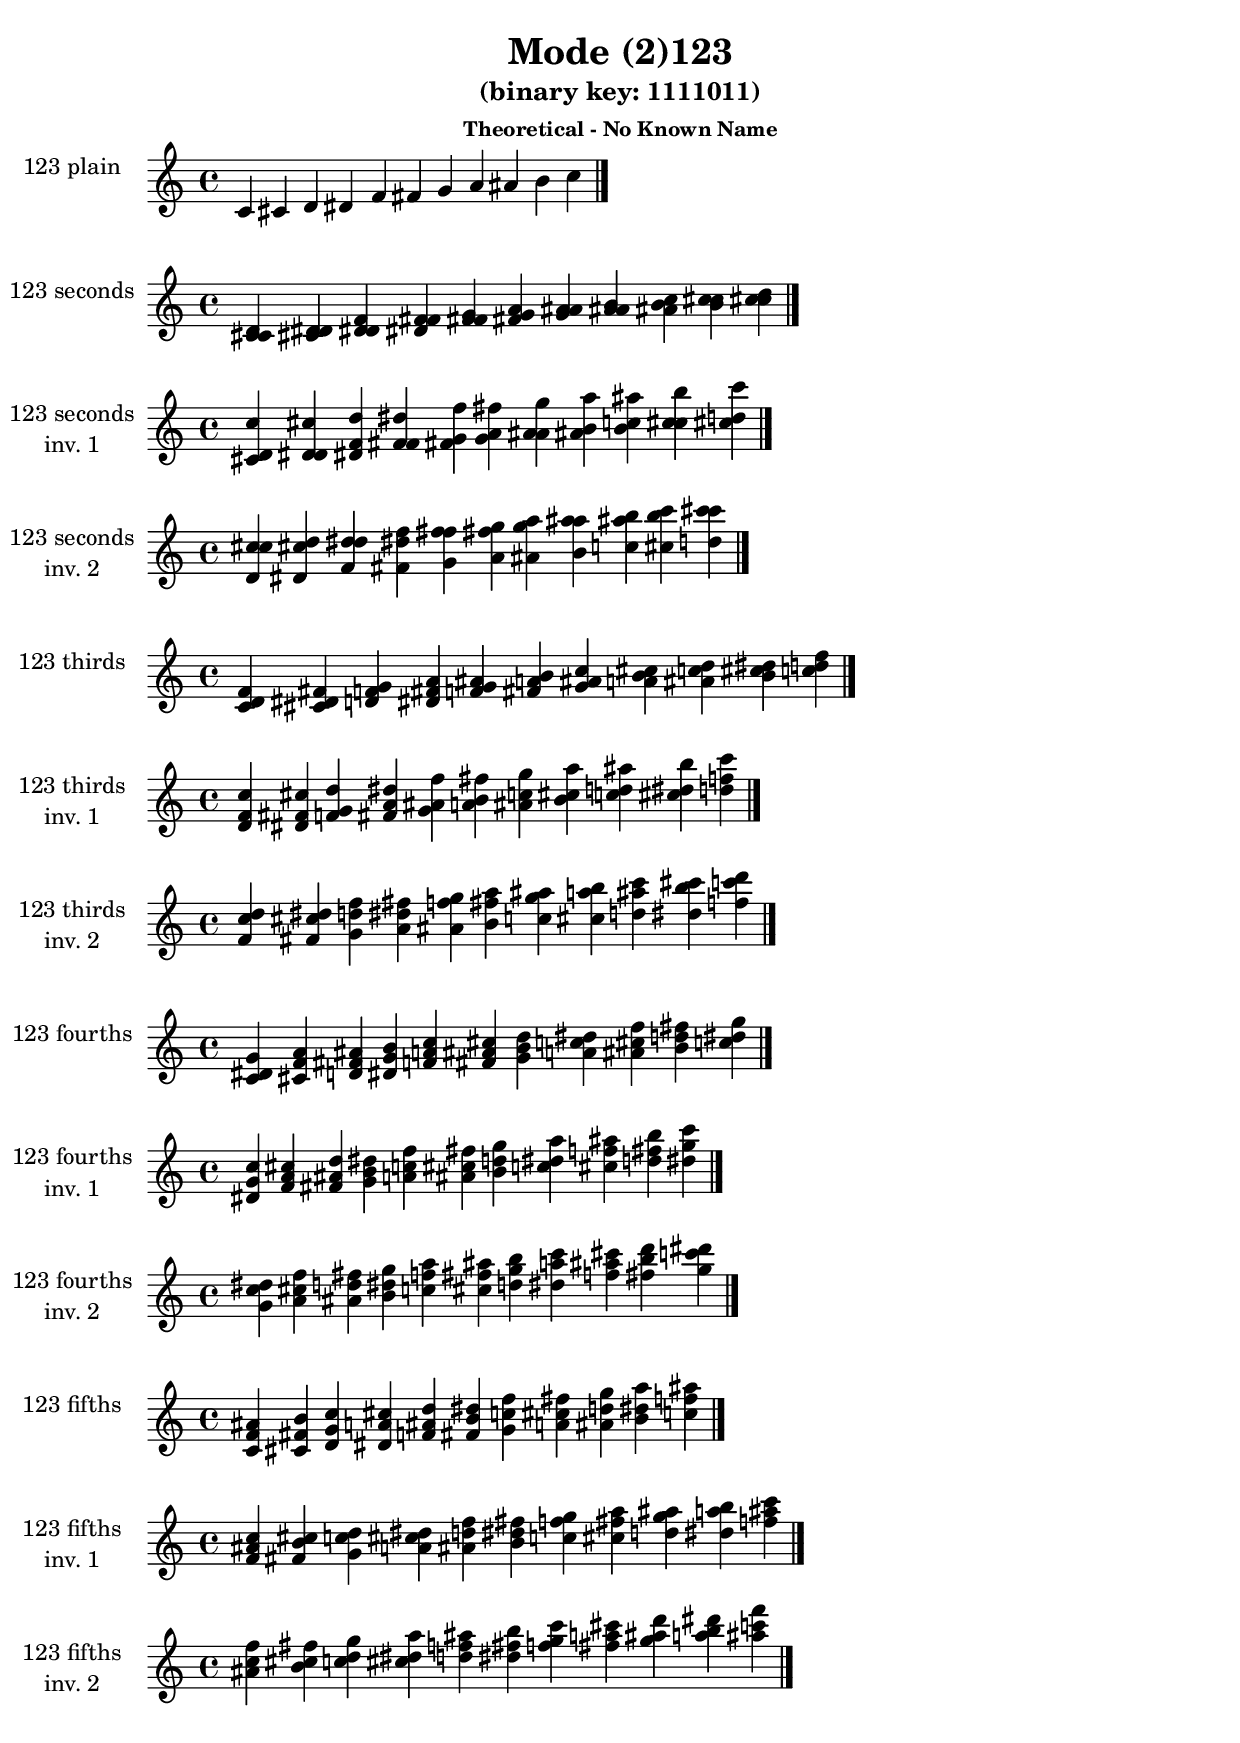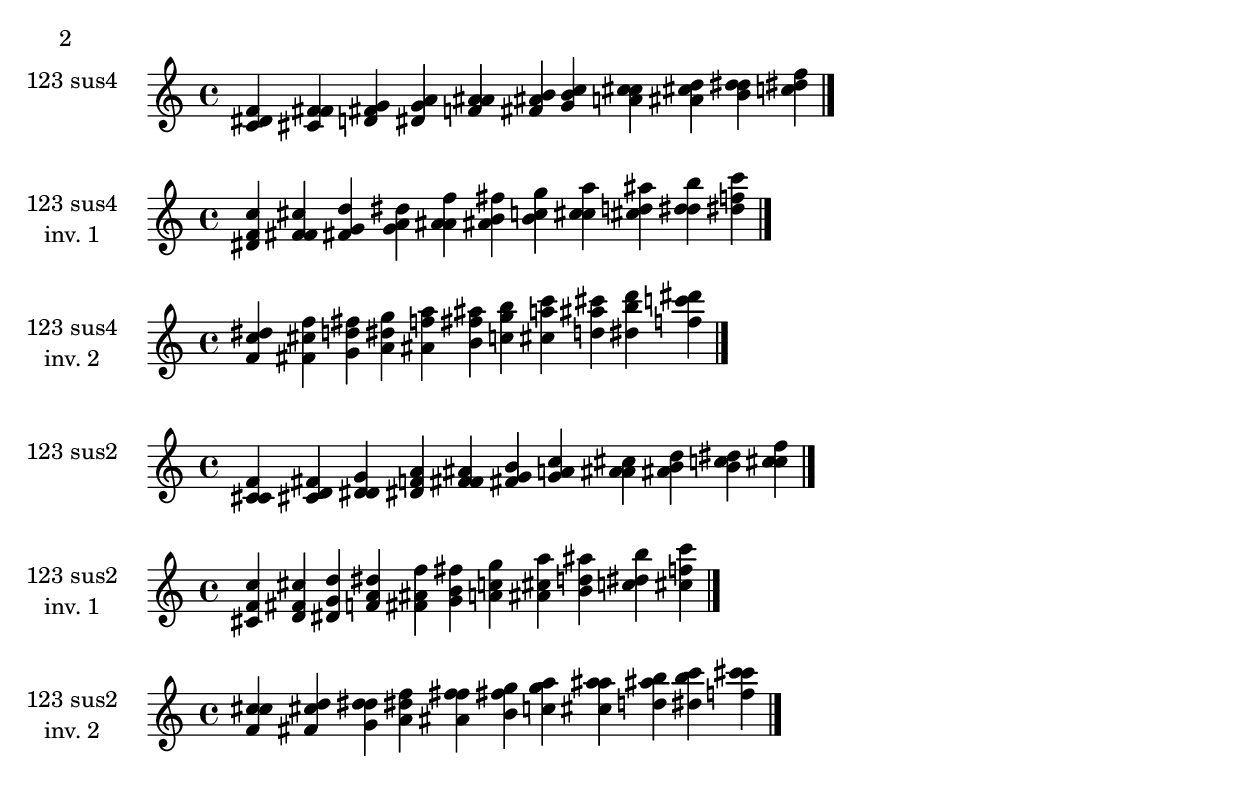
\version "2.19.0"

\header {
  title = "Mode (2)123"
  subtitle = "(binary key: 1111011)"
  subsubtitle =  \markup { \left-align \column {
      "Theoretical - No Known Name"
    }
  }
 %% Remove default LilyPond tagline
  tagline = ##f
}

\paper {
  #(set-paper-size "a4")
}

global = {
  \key c \major
  \time 4/4
  \tempo 4=100
}

\book {
  \score {
    \new Staff \with {
      instrumentName =  \markup { \column {
         \hcenter-in #14 \line { 123 plain }
         \hcenter-in #14 \line {  } } }
      midiInstrument = "oboe"
    } { \accidentalStyle "default"
        \cadenzaOn c' cis' d' dis' f' fis' g' a' ais' b' c''  \cadenzaOff \bar "|." }
    \layout { }
  }
  \score {
    \new Staff \with {
      instrumentName =  \markup { \column {
         \hcenter-in #14 \line { 123 seconds }
         \hcenter-in #14 \line {  } } }
      midiInstrument = "oboe"
    } { \accidentalStyle "default"
        \cadenzaOn <c' cis' d'> <cis' d' dis'> <d' dis' f'> <dis' f' fis'> <f' fis' g'> <fis' g' a'> <g' a' ais'> <a' ais' b'> <ais' b' c''> <b' c'' cis''> <c'' cis'' d''>  \cadenzaOff \bar "|." }
    \layout { }
  }
  \score {
    \new Staff \with {
      instrumentName =  \markup { \column {
         \hcenter-in #14 \line { 123 seconds }
         \hcenter-in #14 \line { inv. 1 } } }
      midiInstrument = "oboe"
    } { \accidentalStyle "default"
        \cadenzaOn <cis' d' c''> <d' dis' cis''> <dis' f' d''> <f' fis' dis''> <fis' g' f''> <g' a' fis''> <a' ais' g''> <ais' b' a''> <b' c'' ais''> <c'' cis'' b''> <cis'' d'' c'''>  \cadenzaOff \bar "|." }
    \layout { }
  }
  \score {
    \new Staff \with {
      instrumentName =  \markup { \column {
         \hcenter-in #14 \line { 123 seconds }
         \hcenter-in #14 \line { inv. 2 } } }
      midiInstrument = "oboe"
    } { \accidentalStyle "default"
        \cadenzaOn <d' c'' cis''> <dis' cis'' d''> <f' d'' dis''> <fis' dis'' f''> <g' f'' fis''> <a' fis'' g''> <ais' g'' a''> <b' a'' ais''> <c'' ais'' b''> <cis'' b'' c'''> <d'' c''' cis'''>  \cadenzaOff \bar "|." }
    \layout { }
  }
  \score {
    \new Staff \with {
      instrumentName =  \markup { \column {
         \hcenter-in #14 \line { 123 thirds }
         \hcenter-in #14 \line {  } } }
      midiInstrument = "oboe"
    } { \accidentalStyle "default"
        \cadenzaOn <c' d' f'> <cis' dis' fis'> <d' f' g'> <dis' fis' a'> <f' g' ais'> <fis' a' b'> <g' ais' c''> <a' b' cis''> <ais' c'' d''> <b' cis'' dis''> <c'' d'' f''>  \cadenzaOff \bar "|." }
    \layout { }
  }
  \score {
    \new Staff \with {
      instrumentName =  \markup { \column {
         \hcenter-in #14 \line { 123 thirds }
         \hcenter-in #14 \line { inv. 1 } } }
      midiInstrument = "oboe"
    } { \accidentalStyle "default"
        \cadenzaOn <d' f' c''> <dis' fis' cis''> <f' g' d''> <fis' a' dis''> <g' ais' f''> <a' b' fis''> <ais' c'' g''> <b' cis'' a''> <c'' d'' ais''> <cis'' dis'' b''> <d'' f'' c'''>  \cadenzaOff \bar "|." }
    \layout { }
  }
  \score {
    \new Staff \with {
      instrumentName =  \markup { \column {
         \hcenter-in #14 \line { 123 thirds }
         \hcenter-in #14 \line { inv. 2 } } }
      midiInstrument = "oboe"
    } { \accidentalStyle "default"
        \cadenzaOn <f' c'' d''> <fis' cis'' dis''> <g' d'' f''> <a' dis'' fis''> <ais' f'' g''> <b' fis'' a''> <c'' g'' ais''> <cis'' a'' b''> <d'' ais'' c'''> <dis'' b'' cis'''> <f'' c''' d'''>  \cadenzaOff \bar "|." }
    \layout { }
  }
  \score {
    \new Staff \with {
      instrumentName =  \markup { \column {
         \hcenter-in #14 \line { 123 fourths }
         \hcenter-in #14 \line {  } } }
      midiInstrument = "oboe"
    } { \accidentalStyle "default"
        \cadenzaOn <c' dis' g'> <cis' f' a'> <d' fis' ais'> <dis' g' b'> <f' a' c''> <fis' ais' cis''> <g' b' d''> <a' c'' dis''> <ais' cis'' f''> <b' d'' fis''> <c'' dis'' g''>  \cadenzaOff \bar "|." }
    \layout { }
  }
  \score {
    \new Staff \with {
      instrumentName =  \markup { \column {
         \hcenter-in #14 \line { 123 fourths }
         \hcenter-in #14 \line { inv. 1 } } }
      midiInstrument = "oboe"
    } { \accidentalStyle "default"
        \cadenzaOn <dis' g' c''> <f' a' cis''> <fis' ais' d''> <g' b' dis''> <a' c'' f''> <ais' cis'' fis''> <b' d'' g''> <c'' dis'' a''> <cis'' f'' ais''> <d'' fis'' b''> <dis'' g'' c'''>  \cadenzaOff \bar "|." }
    \layout { }
  }
  \score {
    \new Staff \with {
      instrumentName =  \markup { \column {
         \hcenter-in #14 \line { 123 fourths }
         \hcenter-in #14 \line { inv. 2 } } }
      midiInstrument = "oboe"
    } { \accidentalStyle "default"
        \cadenzaOn <g' c'' dis''> <a' cis'' f''> <ais' d'' fis''> <b' dis'' g''> <c'' f'' a''> <cis'' fis'' ais''> <d'' g'' b''> <dis'' a'' c'''> <f'' ais'' cis'''> <fis'' b'' d'''> <g'' c''' dis'''>  \cadenzaOff \bar "|." }
    \layout { }
  }
  \score {
    \new Staff \with {
      instrumentName =  \markup { \column {
         \hcenter-in #14 \line { 123 fifths }
         \hcenter-in #14 \line {  } } }
      midiInstrument = "oboe"
    } { \accidentalStyle "default"
        \cadenzaOn <c' f' ais'> <cis' fis' b'> <d' g' c''> <dis' a' cis''> <f' ais' d''> <fis' b' dis''> <g' c'' f''> <a' cis'' fis''> <ais' d'' g''> <b' dis'' a''> <c'' f'' ais''>  \cadenzaOff \bar "|." }
    \layout { }
  }
  \score {
    \new Staff \with {
      instrumentName =  \markup { \column {
         \hcenter-in #14 \line { 123 fifths }
         \hcenter-in #14 \line { inv. 1 } } }
      midiInstrument = "oboe"
    } { \accidentalStyle "default"
        \cadenzaOn <f' ais' c''> <fis' b' cis''> <g' c'' d''> <a' cis'' dis''> <ais' d'' f''> <b' dis'' fis''> <c'' f'' g''> <cis'' fis'' a''> <d'' g'' ais''> <dis'' a'' b''> <f'' ais'' c'''>  \cadenzaOff \bar "|." }
    \layout { }
  }
  \score {
    \new Staff \with {
      instrumentName =  \markup { \column {
         \hcenter-in #14 \line { 123 fifths }
         \hcenter-in #14 \line { inv. 2 } } }
      midiInstrument = "oboe"
    } { \accidentalStyle "default"
        \cadenzaOn <ais' c'' f''> <b' cis'' fis''> <c'' d'' g''> <cis'' dis'' a''> <d'' f'' ais''> <dis'' fis'' b''> <f'' g'' c'''> <fis'' a'' cis'''> <g'' ais'' d'''> <a'' b'' dis'''> <ais'' c''' f'''>  \cadenzaOff \bar "|." }
    \layout { }
  }
  \score {
    \new Staff \with {
      instrumentName =  \markup { \column {
         \hcenter-in #14 \line { 123 sus4 }
         \hcenter-in #14 \line {  } } }
      midiInstrument = "oboe"
    } { \accidentalStyle "default"
        \cadenzaOn <c' dis' f'> <cis' f' fis'> <d' fis' g'> <dis' g' a'> <f' a' ais'> <fis' ais' b'> <g' b' c''> <a' c'' cis''> <ais' cis'' d''> <b' d'' dis''> <c'' dis'' f''>  \cadenzaOff \bar "|." }
    \layout { }
  }
  \score {
    \new Staff \with {
      instrumentName =  \markup { \column {
         \hcenter-in #14 \line { 123 sus4 }
         \hcenter-in #14 \line { inv. 1 } } }
      midiInstrument = "oboe"
    } { \accidentalStyle "default"
        \cadenzaOn <dis' f' c''> <f' fis' cis''> <fis' g' d''> <g' a' dis''> <a' ais' f''> <ais' b' fis''> <b' c'' g''> <c'' cis'' a''> <cis'' d'' ais''> <d'' dis'' b''> <dis'' f'' c'''>  \cadenzaOff \bar "|." }
    \layout { }
  }
  \score {
    \new Staff \with {
      instrumentName =  \markup { \column {
         \hcenter-in #14 \line { 123 sus4 }
         \hcenter-in #14 \line { inv. 2 } } }
      midiInstrument = "oboe"
    } { \accidentalStyle "default"
        \cadenzaOn <f' c'' dis''> <fis' cis'' f''> <g' d'' fis''> <a' dis'' g''> <ais' f'' a''> <b' fis'' ais''> <c'' g'' b''> <cis'' a'' c'''> <d'' ais'' cis'''> <dis'' b'' d'''> <f'' c''' dis'''>  \cadenzaOff \bar "|." }
    \layout { }
  }
  \score {
    \new Staff \with {
      instrumentName =  \markup { \column {
         \hcenter-in #14 \line { 123 sus2 }
         \hcenter-in #14 \line {  } } }
      midiInstrument = "oboe"
    } { \accidentalStyle "default"
        \cadenzaOn <c' cis' f'> <cis' d' fis'> <d' dis' g'> <dis' f' a'> <f' fis' ais'> <fis' g' b'> <g' a' c''> <a' ais' cis''> <ais' b' d''> <b' c'' dis''> <c'' cis'' f''>  \cadenzaOff \bar "|." }
    \layout { }
  }
  \score {
    \new Staff \with {
      instrumentName =  \markup { \column {
         \hcenter-in #14 \line { 123 sus2 }
         \hcenter-in #14 \line { inv. 1 } } }
      midiInstrument = "oboe"
    } { \accidentalStyle "default"
        \cadenzaOn <cis' f' c''> <d' fis' cis''> <dis' g' d''> <f' a' dis''> <fis' ais' f''> <g' b' fis''> <a' c'' g''> <ais' cis'' a''> <b' d'' ais''> <c'' dis'' b''> <cis'' f'' c'''>  \cadenzaOff \bar "|." }
    \layout { }
  }
  \score {
    \new Staff \with {
      instrumentName =  \markup { \column {
         \hcenter-in #14 \line { 123 sus2 }
         \hcenter-in #14 \line { inv. 2 } } }
      midiInstrument = "oboe"
    } { \accidentalStyle "default"
        \cadenzaOn <f' c'' cis''> <fis' cis'' d''> <g' d'' dis''> <a' dis'' f''> <ais' f'' fis''> <b' fis'' g''> <c'' g'' a''> <cis'' a'' ais''> <d'' ais'' b''> <dis'' b'' c'''> <f'' c''' cis'''>  \cadenzaOff \bar "|." }
    \layout { }
  }
}

\book {
  \bookOutputSuffix "plain_"
  \score {
    \new Staff \with {
      instrumentName =  \markup { \column {
         \hcenter-in #14 \line { 123 plain }
         \hcenter-in #14 \line {  } } }
      midiInstrument = "oboe"
    } { \accidentalStyle "default"
        \cadenzaOn c' cis' d' dis' f' fis' g' a' ais' b' c''  \cadenzaOff \bar "|." }
    \midi { }
  }
}
\book {
  \bookOutputSuffix "seconds_"
  \score {
    \new Staff \with {
      instrumentName =  \markup { \column {
         \hcenter-in #14 \line { 123 seconds }
         \hcenter-in #14 \line {  } } }
      midiInstrument = "oboe"
    } { \accidentalStyle "default"
        \cadenzaOn <c' cis' d'> <cis' d' dis'> <d' dis' f'> <dis' f' fis'> <f' fis' g'> <fis' g' a'> <g' a' ais'> <a' ais' b'> <ais' b' c''> <b' c'' cis''> <c'' cis'' d''>  \cadenzaOff \bar "|." }
    \midi { }
  }
}
\book {
  \bookOutputSuffix "seconds_inv. 1"
  \score {
    \new Staff \with {
      instrumentName =  \markup { \column {
         \hcenter-in #14 \line { 123 seconds }
         \hcenter-in #14 \line { inv. 1 } } }
      midiInstrument = "oboe"
    } { \accidentalStyle "default"
        \cadenzaOn <cis' d' c''> <d' dis' cis''> <dis' f' d''> <f' fis' dis''> <fis' g' f''> <g' a' fis''> <a' ais' g''> <ais' b' a''> <b' c'' ais''> <c'' cis'' b''> <cis'' d'' c'''>  \cadenzaOff \bar "|." }
    \midi { }
  }
}
\book {
  \bookOutputSuffix "seconds_inv. 2"
  \score {
    \new Staff \with {
      instrumentName =  \markup { \column {
         \hcenter-in #14 \line { 123 seconds }
         \hcenter-in #14 \line { inv. 2 } } }
      midiInstrument = "oboe"
    } { \accidentalStyle "default"
        \cadenzaOn <d' c'' cis''> <dis' cis'' d''> <f' d'' dis''> <fis' dis'' f''> <g' f'' fis''> <a' fis'' g''> <ais' g'' a''> <b' a'' ais''> <c'' ais'' b''> <cis'' b'' c'''> <d'' c''' cis'''>  \cadenzaOff \bar "|." }
    \midi { }
  }
}
\book {
  \bookOutputSuffix "thirds_"
  \score {
    \new Staff \with {
      instrumentName =  \markup { \column {
         \hcenter-in #14 \line { 123 thirds }
         \hcenter-in #14 \line {  } } }
      midiInstrument = "oboe"
    } { \accidentalStyle "default"
        \cadenzaOn <c' d' f'> <cis' dis' fis'> <d' f' g'> <dis' fis' a'> <f' g' ais'> <fis' a' b'> <g' ais' c''> <a' b' cis''> <ais' c'' d''> <b' cis'' dis''> <c'' d'' f''>  \cadenzaOff \bar "|." }
    \midi { }
  }
}
\book {
  \bookOutputSuffix "thirds_inv. 1"
  \score {
    \new Staff \with {
      instrumentName =  \markup { \column {
         \hcenter-in #14 \line { 123 thirds }
         \hcenter-in #14 \line { inv. 1 } } }
      midiInstrument = "oboe"
    } { \accidentalStyle "default"
        \cadenzaOn <d' f' c''> <dis' fis' cis''> <f' g' d''> <fis' a' dis''> <g' ais' f''> <a' b' fis''> <ais' c'' g''> <b' cis'' a''> <c'' d'' ais''> <cis'' dis'' b''> <d'' f'' c'''>  \cadenzaOff \bar "|." }
    \midi { }
  }
}
\book {
  \bookOutputSuffix "thirds_inv. 2"
  \score {
    \new Staff \with {
      instrumentName =  \markup { \column {
         \hcenter-in #14 \line { 123 thirds }
         \hcenter-in #14 \line { inv. 2 } } }
      midiInstrument = "oboe"
    } { \accidentalStyle "default"
        \cadenzaOn <f' c'' d''> <fis' cis'' dis''> <g' d'' f''> <a' dis'' fis''> <ais' f'' g''> <b' fis'' a''> <c'' g'' ais''> <cis'' a'' b''> <d'' ais'' c'''> <dis'' b'' cis'''> <f'' c''' d'''>  \cadenzaOff \bar "|." }
    \midi { }
  }
}
\book {
  \bookOutputSuffix "fourths_"
  \score {
    \new Staff \with {
      instrumentName =  \markup { \column {
         \hcenter-in #14 \line { 123 fourths }
         \hcenter-in #14 \line {  } } }
      midiInstrument = "oboe"
    } { \accidentalStyle "default"
        \cadenzaOn <c' dis' g'> <cis' f' a'> <d' fis' ais'> <dis' g' b'> <f' a' c''> <fis' ais' cis''> <g' b' d''> <a' c'' dis''> <ais' cis'' f''> <b' d'' fis''> <c'' dis'' g''>  \cadenzaOff \bar "|." }
    \midi { }
  }
}
\book {
  \bookOutputSuffix "fourths_inv. 1"
  \score {
    \new Staff \with {
      instrumentName =  \markup { \column {
         \hcenter-in #14 \line { 123 fourths }
         \hcenter-in #14 \line { inv. 1 } } }
      midiInstrument = "oboe"
    } { \accidentalStyle "default"
        \cadenzaOn <dis' g' c''> <f' a' cis''> <fis' ais' d''> <g' b' dis''> <a' c'' f''> <ais' cis'' fis''> <b' d'' g''> <c'' dis'' a''> <cis'' f'' ais''> <d'' fis'' b''> <dis'' g'' c'''>  \cadenzaOff \bar "|." }
    \midi { }
  }
}
\book {
  \bookOutputSuffix "fourths_inv. 2"
  \score {
    \new Staff \with {
      instrumentName =  \markup { \column {
         \hcenter-in #14 \line { 123 fourths }
         \hcenter-in #14 \line { inv. 2 } } }
      midiInstrument = "oboe"
    } { \accidentalStyle "default"
        \cadenzaOn <g' c'' dis''> <a' cis'' f''> <ais' d'' fis''> <b' dis'' g''> <c'' f'' a''> <cis'' fis'' ais''> <d'' g'' b''> <dis'' a'' c'''> <f'' ais'' cis'''> <fis'' b'' d'''> <g'' c''' dis'''>  \cadenzaOff \bar "|." }
    \midi { }
  }
}
\book {
  \bookOutputSuffix "fifths_"
  \score {
    \new Staff \with {
      instrumentName =  \markup { \column {
         \hcenter-in #14 \line { 123 fifths }
         \hcenter-in #14 \line {  } } }
      midiInstrument = "oboe"
    } { \accidentalStyle "default"
        \cadenzaOn <c' f' ais'> <cis' fis' b'> <d' g' c''> <dis' a' cis''> <f' ais' d''> <fis' b' dis''> <g' c'' f''> <a' cis'' fis''> <ais' d'' g''> <b' dis'' a''> <c'' f'' ais''>  \cadenzaOff \bar "|." }
    \midi { }
  }
}
\book {
  \bookOutputSuffix "fifths_inv. 1"
  \score {
    \new Staff \with {
      instrumentName =  \markup { \column {
         \hcenter-in #14 \line { 123 fifths }
         \hcenter-in #14 \line { inv. 1 } } }
      midiInstrument = "oboe"
    } { \accidentalStyle "default"
        \cadenzaOn <f' ais' c''> <fis' b' cis''> <g' c'' d''> <a' cis'' dis''> <ais' d'' f''> <b' dis'' fis''> <c'' f'' g''> <cis'' fis'' a''> <d'' g'' ais''> <dis'' a'' b''> <f'' ais'' c'''>  \cadenzaOff \bar "|." }
    \midi { }
  }
}
\book {
  \bookOutputSuffix "fifths_inv. 2"
  \score {
    \new Staff \with {
      instrumentName =  \markup { \column {
         \hcenter-in #14 \line { 123 fifths }
         \hcenter-in #14 \line { inv. 2 } } }
      midiInstrument = "oboe"
    } { \accidentalStyle "default"
        \cadenzaOn <ais' c'' f''> <b' cis'' fis''> <c'' d'' g''> <cis'' dis'' a''> <d'' f'' ais''> <dis'' fis'' b''> <f'' g'' c'''> <fis'' a'' cis'''> <g'' ais'' d'''> <a'' b'' dis'''> <ais'' c''' f'''>  \cadenzaOff \bar "|." }
    \midi { }
  }
}
\book {
  \bookOutputSuffix "sus4_"
  \score {
    \new Staff \with {
      instrumentName =  \markup { \column {
         \hcenter-in #14 \line { 123 sus4 }
         \hcenter-in #14 \line {  } } }
      midiInstrument = "oboe"
    } { \accidentalStyle "default"
        \cadenzaOn <c' dis' f'> <cis' f' fis'> <d' fis' g'> <dis' g' a'> <f' a' ais'> <fis' ais' b'> <g' b' c''> <a' c'' cis''> <ais' cis'' d''> <b' d'' dis''> <c'' dis'' f''>  \cadenzaOff \bar "|." }
    \midi { }
  }
}
\book {
  \bookOutputSuffix "sus4_inv. 1"
  \score {
    \new Staff \with {
      instrumentName =  \markup { \column {
         \hcenter-in #14 \line { 123 sus4 }
         \hcenter-in #14 \line { inv. 1 } } }
      midiInstrument = "oboe"
    } { \accidentalStyle "default"
        \cadenzaOn <dis' f' c''> <f' fis' cis''> <fis' g' d''> <g' a' dis''> <a' ais' f''> <ais' b' fis''> <b' c'' g''> <c'' cis'' a''> <cis'' d'' ais''> <d'' dis'' b''> <dis'' f'' c'''>  \cadenzaOff \bar "|." }
    \midi { }
  }
}
\book {
  \bookOutputSuffix "sus4_inv. 2"
  \score {
    \new Staff \with {
      instrumentName =  \markup { \column {
         \hcenter-in #14 \line { 123 sus4 }
         \hcenter-in #14 \line { inv. 2 } } }
      midiInstrument = "oboe"
    } { \accidentalStyle "default"
        \cadenzaOn <f' c'' dis''> <fis' cis'' f''> <g' d'' fis''> <a' dis'' g''> <ais' f'' a''> <b' fis'' ais''> <c'' g'' b''> <cis'' a'' c'''> <d'' ais'' cis'''> <dis'' b'' d'''> <f'' c''' dis'''>  \cadenzaOff \bar "|." }
    \midi { }
  }
}
\book {
  \bookOutputSuffix "sus2_"
  \score {
    \new Staff \with {
      instrumentName =  \markup { \column {
         \hcenter-in #14 \line { 123 sus2 }
         \hcenter-in #14 \line {  } } }
      midiInstrument = "oboe"
    } { \accidentalStyle "default"
        \cadenzaOn <c' cis' f'> <cis' d' fis'> <d' dis' g'> <dis' f' a'> <f' fis' ais'> <fis' g' b'> <g' a' c''> <a' ais' cis''> <ais' b' d''> <b' c'' dis''> <c'' cis'' f''>  \cadenzaOff \bar "|." }
    \midi { }
  }
}
\book {
  \bookOutputSuffix "sus2_inv. 1"
  \score {
    \new Staff \with {
      instrumentName =  \markup { \column {
         \hcenter-in #14 \line { 123 sus2 }
         \hcenter-in #14 \line { inv. 1 } } }
      midiInstrument = "oboe"
    } { \accidentalStyle "default"
        \cadenzaOn <cis' f' c''> <d' fis' cis''> <dis' g' d''> <f' a' dis''> <fis' ais' f''> <g' b' fis''> <a' c'' g''> <ais' cis'' a''> <b' d'' ais''> <c'' dis'' b''> <cis'' f'' c'''>  \cadenzaOff \bar "|." }
    \midi { }
  }
}
\book {
  \bookOutputSuffix "sus2_inv. 2"
  \score {
    \new Staff \with {
      instrumentName =  \markup { \column {
         \hcenter-in #14 \line { 123 sus2 }
         \hcenter-in #14 \line { inv. 2 } } }
      midiInstrument = "oboe"
    } { \accidentalStyle "default"
        \cadenzaOn <f' c'' cis''> <fis' cis'' d''> <g' d'' dis''> <a' dis'' f''> <ais' f'' fis''> <b' fis'' g''> <c'' g'' a''> <cis'' a'' ais''> <d'' ais'' b''> <dis'' b'' c'''> <f'' c''' cis'''>  \cadenzaOff \bar "|." }
    \midi { }
  }
}
